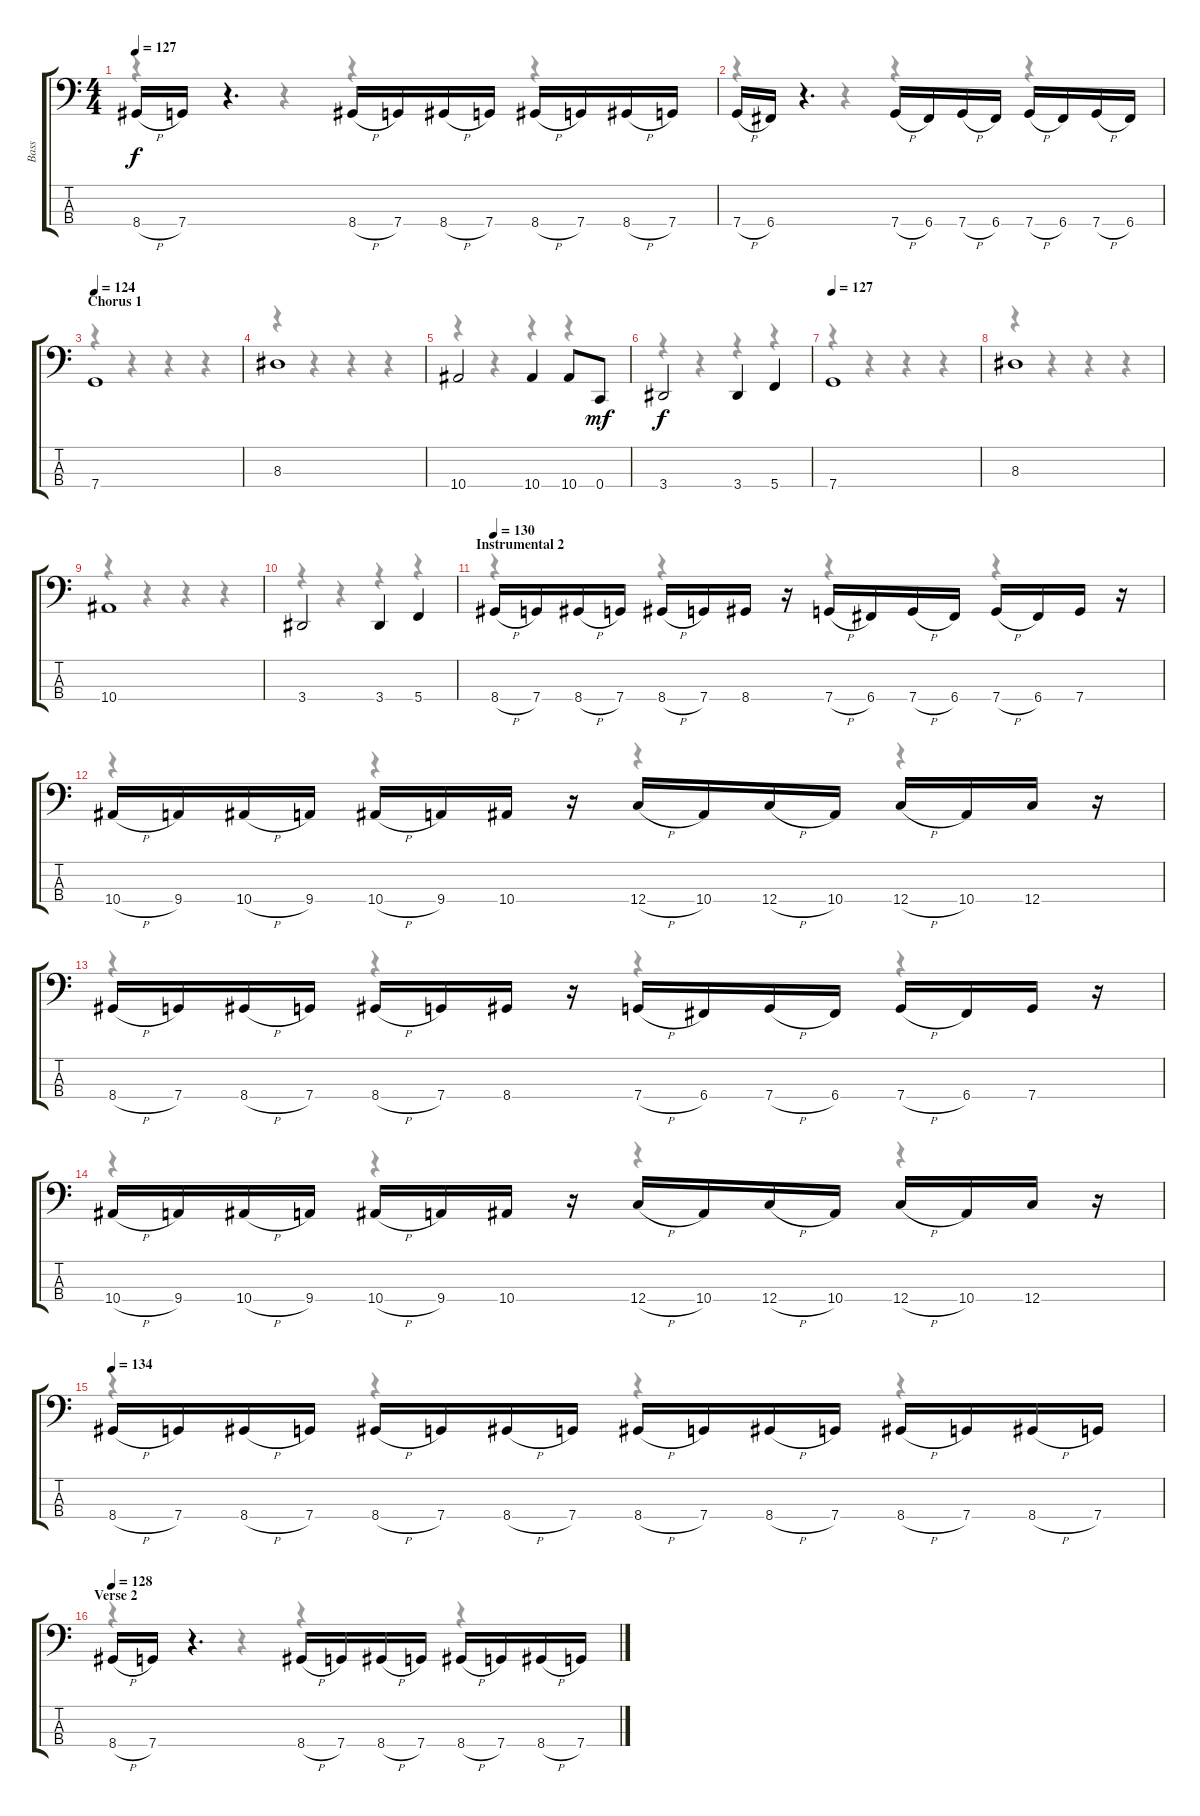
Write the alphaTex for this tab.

\track ("Bass" "Bass") {instrument electricbasspick}
\staff {score tabs}
\tuning (F2 C2 G1 C1) {hide}
\voice
\ts (4 4)
\tempo 127
\clef f4
\ks c
8.4{h}.16{dy f} 7.4.16 r.4{d} 8.4{h}.16 7.4.16 8.4{h}.16 7.4.16 8.4{h}.16 7.4.16 8.4{h}.16 7.4.16 |
7.4{h}.16 6.4.16 r.4{d} 7.4{h}.16 6.4.16 7.4{h}.16 6.4.16 7.4{h}.16 6.4.16 7.4{h}.16 6.4.16 |
\section ("" "Chorus 1")
\tempo 124
7.4.1 |
8.3.1 |
10.4.2 10.4.4 10.4.8 0.4.8{dy mf} |
3.4.2{dy f} 3.4.4 5.4.4 |
\tempo 127
7.4.1 |
8.3.1 |
10.4.1 |
3.4.2 3.4.4 5.4.4 |
\section ("" "Instrumental 2")
\tempo 130
8.4{h}.16 7.4.16 8.4{h}.16 7.4.16 8.4{h}.16 7.4.16 8.4.16 r.16 7.4{h}.16 6.4.16 7.4{h}.16 6.4.16 7.4{h}.16 6.4.16 7.4.16 r.16 |
10.4{h}.16 9.4.16 10.4{h}.16 9.4.16 10.4{h}.16 9.4.16 10.4.16 r.16 12.4{h}.16 10.4.16 12.4{h}.16 10.4.16 12.4{h}.16 10.4.16 12.4.16 r.16 |
8.4{h}.16 7.4.16 8.4{h}.16 7.4.16 8.4{h}.16 7.4.16 8.4.16 r.16 7.4{h}.16 6.4.16 7.4{h}.16 6.4.16 7.4{h}.16 6.4.16 7.4.16 r.16 |
10.4{h}.16 9.4.16 10.4{h}.16 9.4.16 10.4{h}.16 9.4.16 10.4.16 r.16 12.4{h}.16 10.4.16 12.4{h}.16 10.4.16 12.4{h}.16 10.4.16 12.4.16 r.16 |
\tempo 134
8.4{h}.16 7.4.16 8.4{h}.16 7.4.16 8.4{h}.16 7.4.16 8.4{h}.16 7.4.16 8.4{h}.16 7.4.16 8.4{h}.16 7.4.16 8.4{h}.16 7.4.16 8.4{h}.16 7.4.16 |
\section ("" "Verse 2")
\tempo 128
8.4{h}.16 7.4.16 r.4{d} 8.4{h}.16 7.4.16 8.4{h}.16 7.4.16 8.4{h}.16 7.4.16 8.4{h}.16 7.4.16
\voice
\clef f4
\ottava regular
\simile none
\ks c
r.4{dy f} r.4 r.4 r.4 |
r.4 r.4 r.4 r.4 |
r.4 r.4 r.4 r.4 |
r.4 r.4 r.4 r.4 |
r.4 r.4 r.4 r.4 |
r.4 r.4 r.4 r.4 |
r.4 r.4 r.4 r.4 |
r.4 r.4 r.4 r.4 |
r.4 r.4 r.4 r.4 |
r.4 r.4 r.4 r.4 |
r.4 r.4 r.4 r.4 |
r.4 r.4 r.4 r.4 |
r.4 r.4 r.4 r.4 |
r.4 r.4 r.4 r.4 |
r.4 r.4 r.4 r.4 |
r.4 r.4 r.4 r.4
